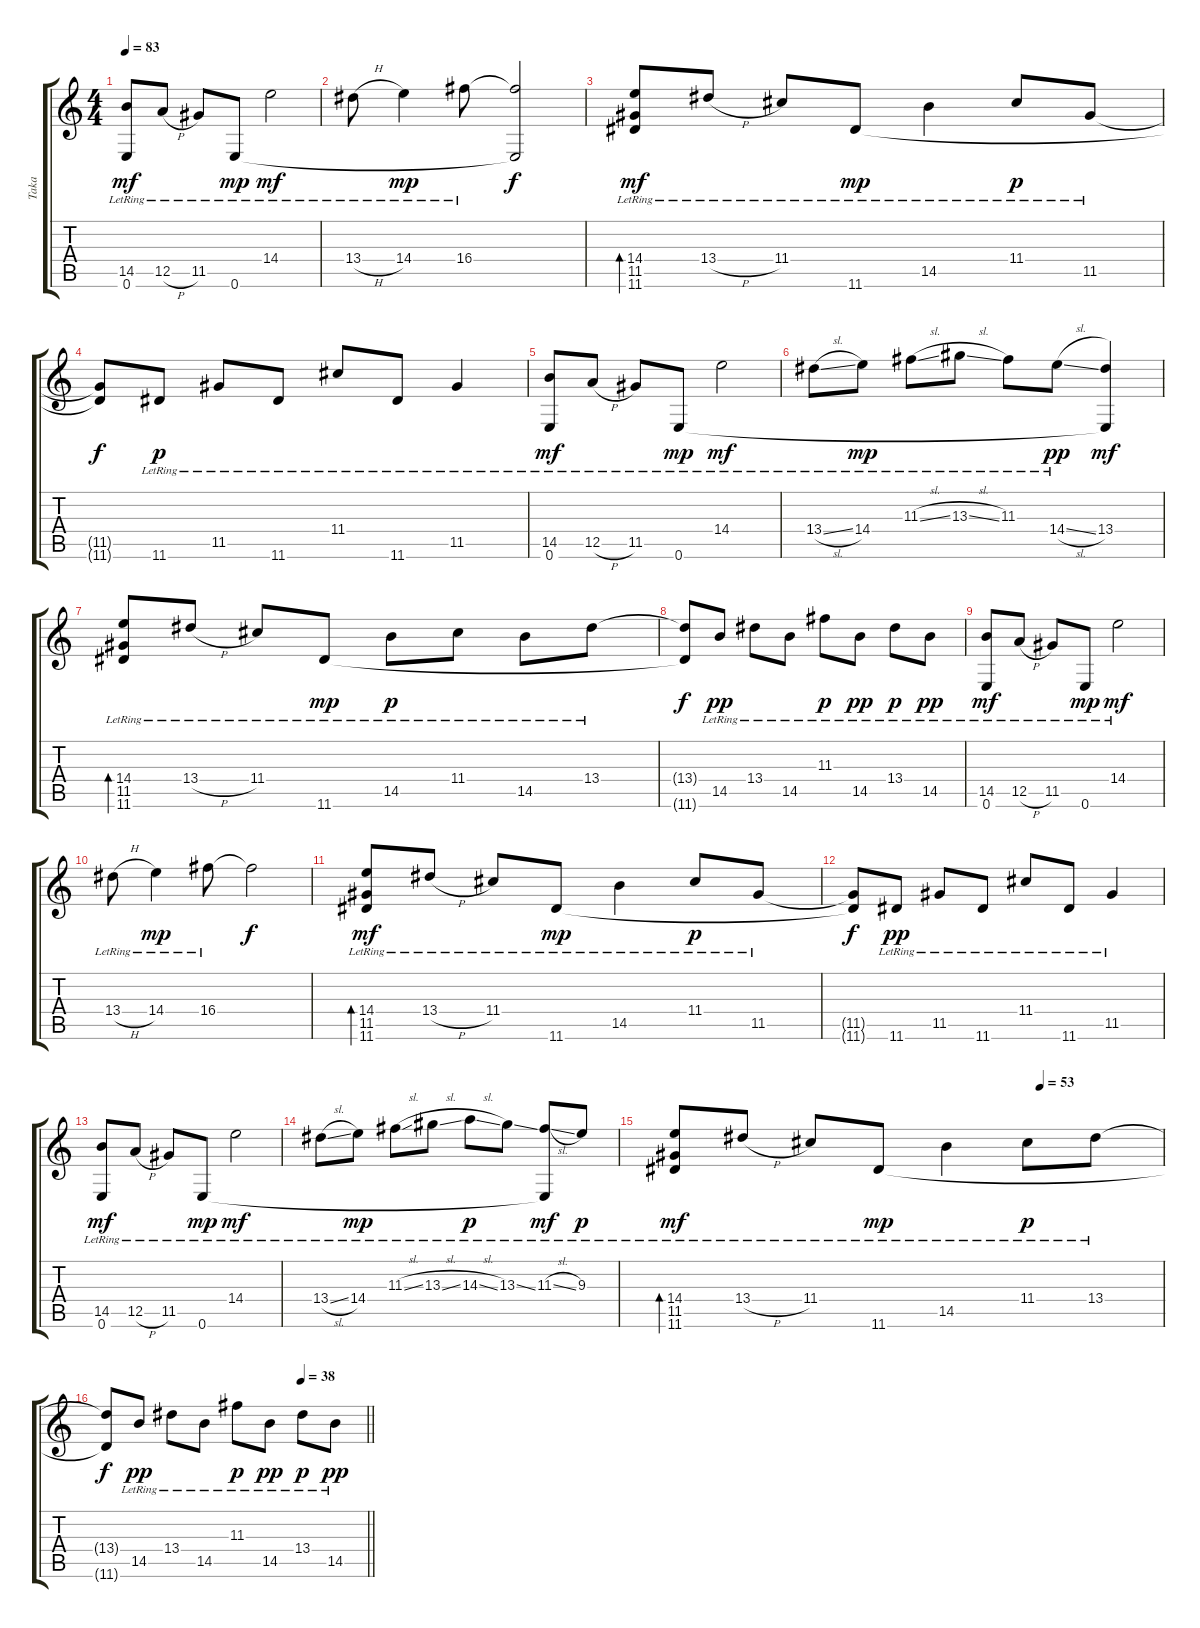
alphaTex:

\track ("Taka" "Taka") {instrument electricguitarjazz}
\staff {score tabs}
\tuning (E4 B3 G3 D3 A2 E2) {hide}
\ts (4 4)
\section ("" "")
\tempo 83
\clef g2
\ks c
(14.5{lr} 0.6{lr}).8{dy mf} 12.5{h lr}.8 11.5{lr}.8 0.6{lr}.8{dy mp} 14.4{lr}.2{dy mf} |
13.4{h lr}.8 14.4{lr}.4{dy mp} 16.4{lr}.8 (16.4{t} 0.6{t}).2{dy f} |
(14.4{lr} 11.5{lr} 11.6{lr}).8{bd 120 dy mf} 13.4{h lr}.8 11.4{lr}.8 11.6{lr}.8{dy mp} 14.5{lr}.4 11.4{lr}.8{dy p} 11.5{lr}.8 |
(11.5{t} 11.6{t}).8{dy f} 11.6{lr}.8{dy p} 11.5{lr}.8 11.6{lr}.8 11.4{lr}.8 11.6{lr}.8 11.5{lr}.4 |
(14.5{lr} 0.6{lr}).8{dy mf} 12.5{h lr}.8 11.5{lr}.8 0.6{lr}.8{dy mp} 14.4{lr}.2{dy mf} |
13.4{sl lr}.8 14.4{lr}.8{dy mp} 11.3{sl lr}.8 13.3{sl lr}.8 11.3{lr}.8 14.4{sl lr}.8{dy pp} (13.4 0.6{t}).4{dy mf} |
(14.4{lr} 11.5{lr} 11.6{lr}).8{bd 120} 13.4{h lr}.8 11.4{lr}.8 11.6{lr}.8{dy mp} 14.5{lr}.8{dy p} 11.4{lr}.8 14.5{lr}.8 13.4{lr}.8 |
(13.4{t} 11.6{t}).8{dy f} 14.5{lr}.8{dy pp} 13.4{lr}.8 14.5{lr}.8 11.3{lr}.8{dy p} 14.5{lr}.8{dy pp} 13.4{lr}.8{dy p} 14.5{lr}.8{dy pp} |
(14.5{lr} 0.6{lr}).8{dy mf} 12.5{h lr}.8 11.5{lr}.8 0.6{lr}.8{dy mp} 14.4{lr}.2{dy mf} |
13.4{h lr}.8 14.4{lr}.4{dy mp} 16.4{lr}.8 16.4{t}.2{dy f} |
(14.4{lr} 11.5{lr} 11.6{lr}).8{bd 120 dy mf} 13.4{h lr}.8 11.4{lr}.8 11.6{lr}.8{dy mp} 14.5{lr}.4 11.4{lr}.8{dy p} 11.5{lr}.8 |
(11.5{t} 11.6{t}).8{dy f} 11.6{lr}.8{dy pp} 11.5{lr}.8 11.6{lr}.8 11.4{lr}.8 11.6{lr}.8 11.5{lr}.4 |
(14.5{lr} 0.6{lr}).8{dy mf} 12.5{h lr}.8 11.5{lr}.8 0.6{lr}.8{dy mp} 14.4{lr}.2{dy mf} |
13.4{sl lr}.8 14.4{lr}.8{dy mp} 11.3{sl lr}.8 13.3{sl lr}.8 14.3{sl lr}.8{dy p} 13.3{ss lr}.8 (11.3{sl lr} 0.6{t}).8{dy mf} 9.3{lr}.8{dy p} |
\tempo (53 0.75)
(14.4{lr} 11.5{lr} 11.6{lr}).8{bd 120 dy mf} 13.4{h lr}.8 11.4{lr}.8 11.6{lr}.8{dy mp} 14.5{lr}.4 11.4{lr}.8{dy p} 13.4{lr}.8 |
\tempo (38 0.75)
\barLineRight lightlight
(13.4{t} 11.6{t}).8{dy f} 14.5{lr}.8{dy pp} 13.4{lr}.8 14.5{lr}.8 11.3{lr}.8{dy p} 14.5{lr}.8{dy pp} 13.4{lr}.8{dy p} 14.5{lr}.8{dy pp}
